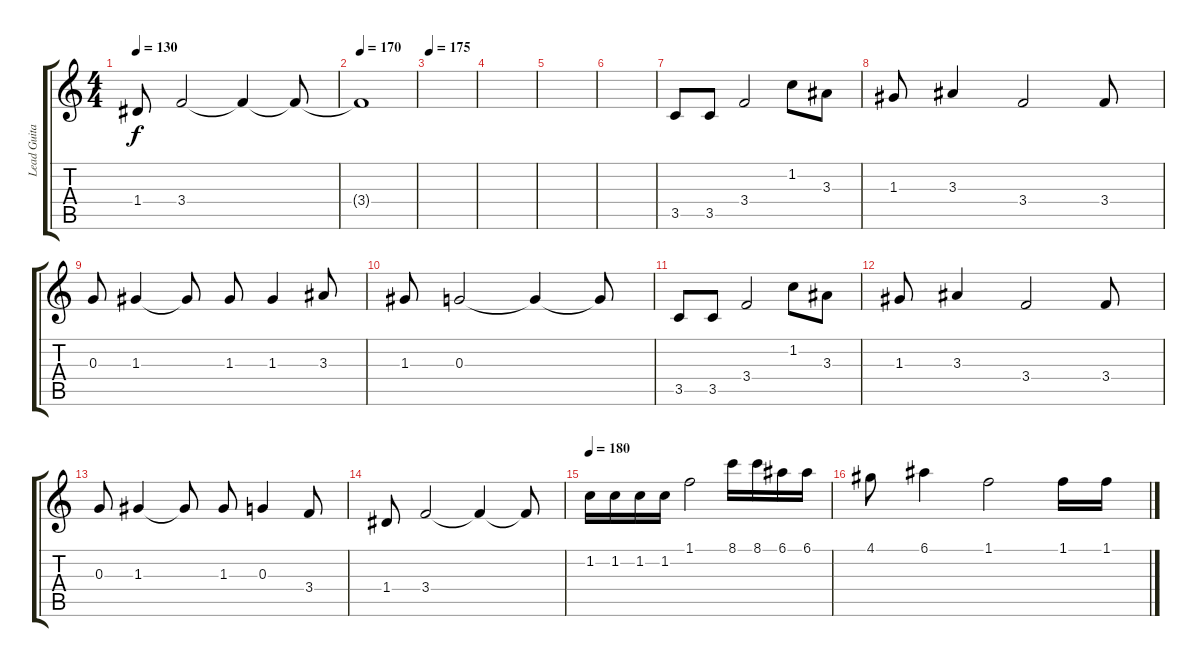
\track ("Lead Guitar" "Lead Guita") {instrument distortionguitar}
\staff {score tabs}
\tuning (E4 B3 G3 D3 A2 E2) {hide}
\ts (4 4)
\tempo 130
\clef g2
\ks c
1.4.8{dy f} 3.4.2 3.4{t}.4 3.4{t}.8 |
\tempo 130
\tempo 170
3.4{t}.1 |
\tempo 175
|
|
|
|
3.5.8 3.5.8 3.4.2 1.2.8 3.3.8 |
1.3.8 3.3.4 3.4.2 3.4.8 |
0.3.8 1.3.4 1.3{t}.8 1.3.8 1.3.4 3.3.8 |
1.3.8 0.3.2 0.3{t}.4 0.3{t}.8 |
3.5.8 3.5.8 3.4.2 1.2.8 3.3.8 |
1.3.8 3.3.4 3.4.2 3.4.8 |
0.3.8 1.3.4 1.3{t}.8 1.3.8 0.3.4 3.4.8 |
1.4.8 3.4.2 3.4{t}.4 3.4{t}.8 |
\tempo 180
1.2.16{volume 16} 1.2.16 1.2.16 1.2.16 1.1.2 8.1.16 8.1.16 6.1.16 6.1.16 |
4.1.8 6.1.4 1.1.2 1.1.16 1.1.16
